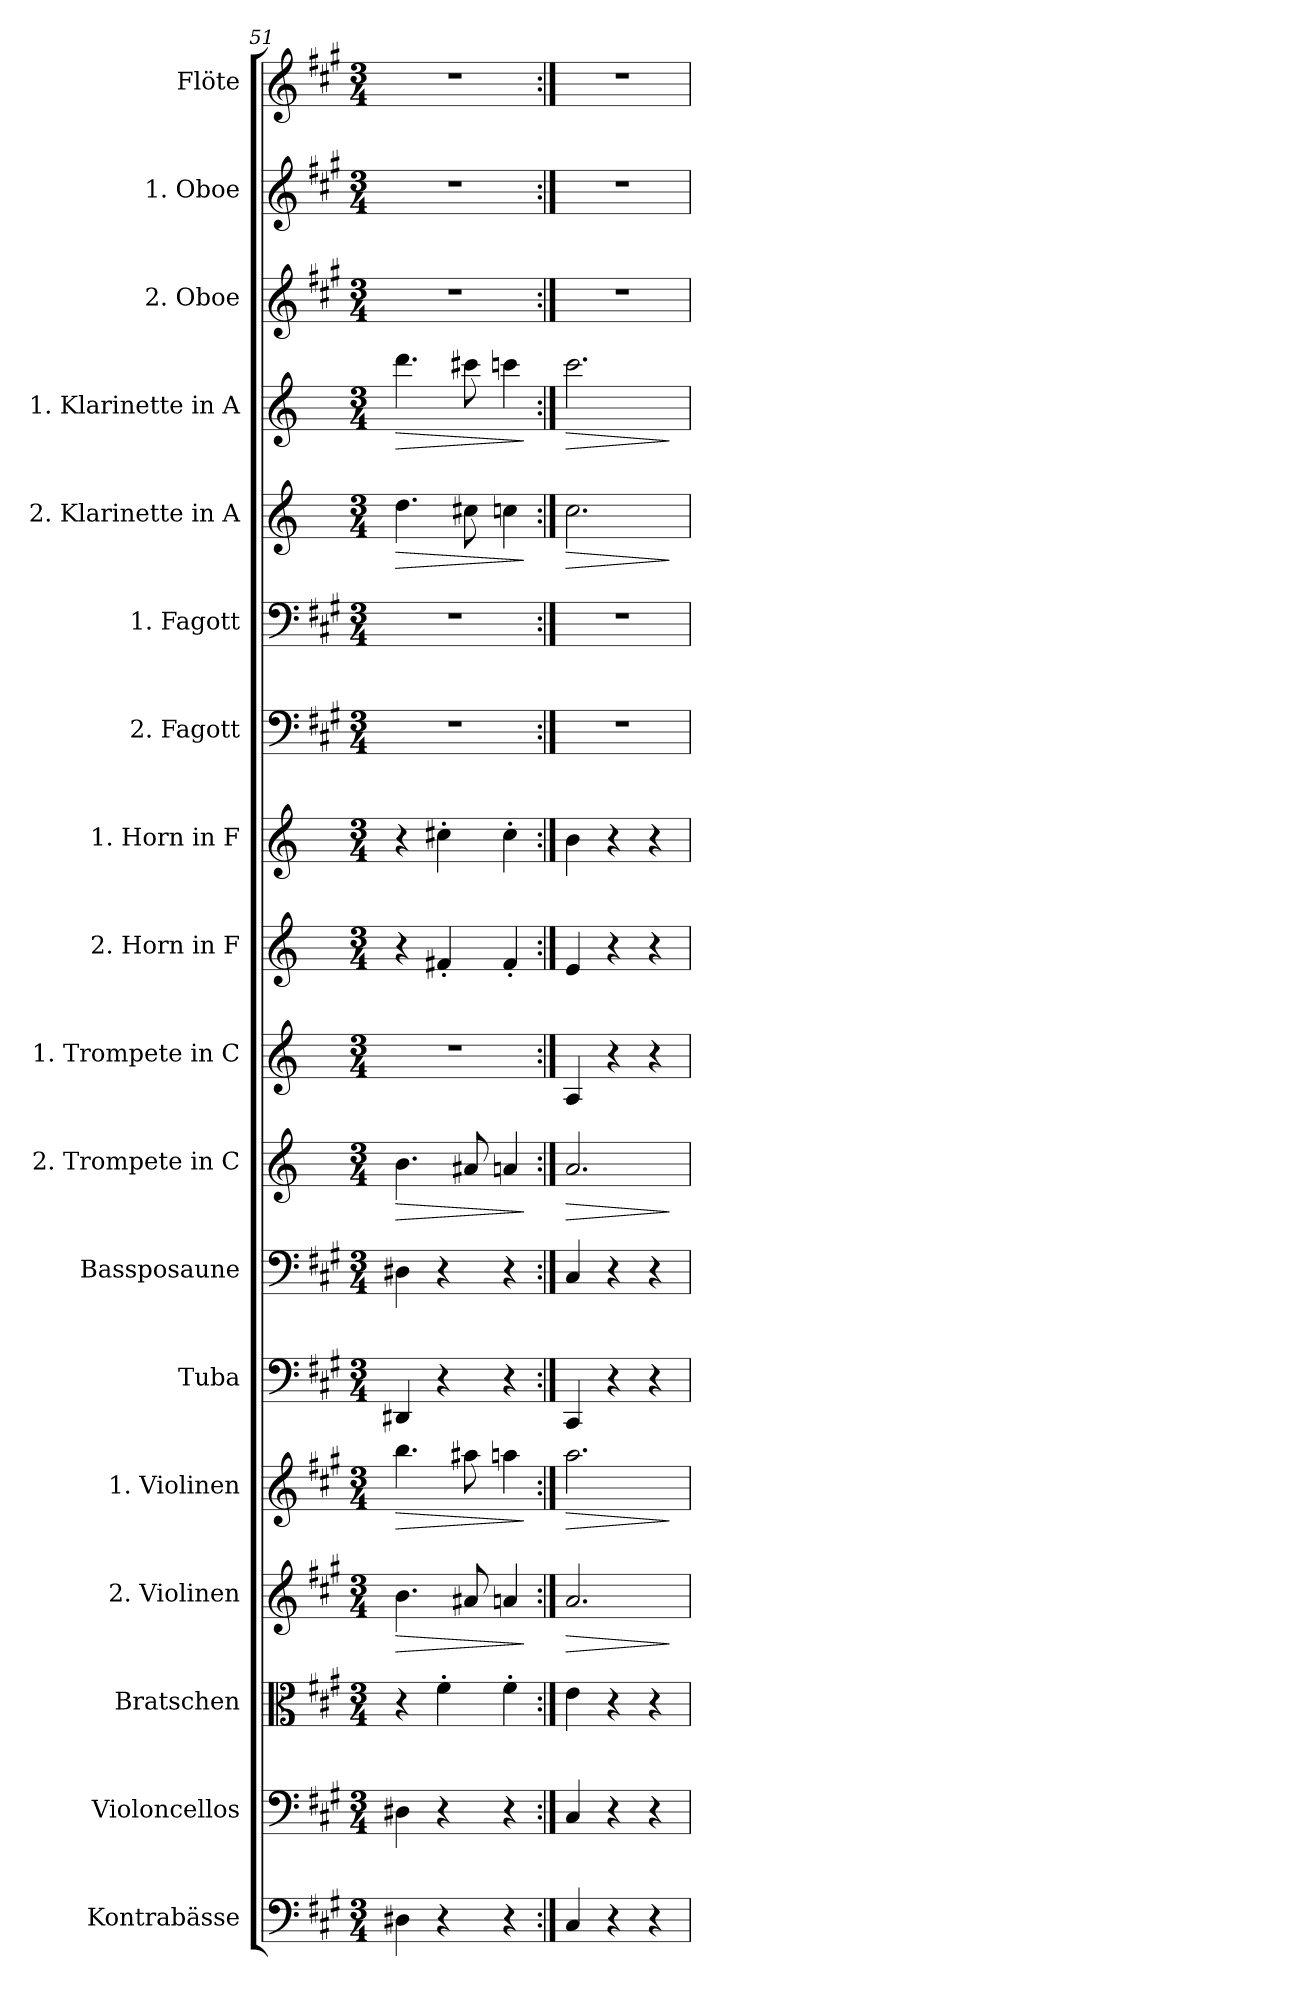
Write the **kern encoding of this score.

**kern	**kern	**kern	**kern	**dynam	**kern	**dynam	**kern	**kern	**kern	**dynam	**kern	**kern	**kern	**kern	**kern	**kern	**dynam	**kern	**dynam	**kern	**kern	**kern
*part18	*part17	*part16	*part15	*part15	*part14	*part14	*part13	*part12	*part11	*part11	*part10	*part9	*part8	*part7	*part6	*part5	*part5	*part4	*part4	*part3	*part2	*part1
*staff18	*staff17	*staff16	*staff15	*staff15	*staff14	*staff14	*staff13	*staff12	*staff11	*staff11	*staff10	*staff9	*staff8	*staff7	*staff6	*staff5	*staff5	*staff4	*staff4	*staff3	*staff2	*staff1
*I"Kontrabässe	*I"Violoncellos	*I"Bratschen	*I"2. Violinen	*	*I"1. Violinen	*	*I"Tuba	*I"Bassposaune	*I"2. Trompete in C	*	*I"1. Trompete in C	*I"2. Horn in F	*I"1. Horn in F	*I"2. Fagott	*I"1. Fagott	*I"2. Klarinette in A	*	*I"1. Klarinette in A	*	*I"2. Oboe	*I"1. Oboe	*I"Flöte
*I'Kbs.	*I'Vcs.	*I'Bran.	*I'2. Vln.	*	*I'1. Vln.	*	*I'Tba.	*I'B.psn.	*	*	*	*	*	*I'2. Fgt.	*I'1. Fgt.	*	*	*	*	*I'2. Ob.	*I'1. Ob.	*I'Fl.
*clefF4	*clefF4	*clefC3	*clefG2	*	*clefG2	*	*clefF4	*clefF4	*clefG2	*	*clefG2	*clefG2	*clefG2	*clefF4	*clefF4	*clefG2	*	*clefG2	*	*clefG2	*clefG2	*clefG2
*ITrd7c12	*	*	*	*	*	*	*	*	*	*	*	*ITrd4c7	*ITrd4c7	*	*	*ITrd2c3	*	*ITrd2c3	*	*	*	*
*k[f#c#g#]	*k[f#c#g#]	*k[f#c#g#]	*k[f#c#g#]	*	*k[f#c#g#]	*	*k[f#c#g#]	*k[f#c#g#]	*k[]	*	*k[]	*k[b-]	*k[b-]	*k[f#c#g#]	*k[f#c#g#]	*k[f#c#g#]	*	*k[f#c#g#]	*	*k[f#c#g#]	*k[f#c#g#]	*k[f#c#g#]
*M3/4	*M3/4	*M3/4	*M3/4	*	*M3/4	*	*M3/4	*M3/4	*M3/4	*	*M3/4	*M3/4	*M3/4	*M3/4	*M3/4	*M3/4	*	*M3/4	*	*M3/4	*M3/4	*M3/4
=51	=51	=51	=51	=51	=51	=51	=51	=51	=51	=51	=51	=51	=51	=51	=51	=51	=51	=51	=51	=51	=51	=51
!	!	!	!	!LO:HP:b	!	!LO:HP:b	!	!	!	!LO:HP:b	!	!	!	!	!	!	!LO:HP:b	!	!LO:HP:b	!	!	!
4DD#X\	4D#X\	4r	4.b\	>	4.bb\	>	4DD#X/	4D#X\	4.b\	>	2.r	4r	4r	2.r	2.r	4.b\	>	4.bb\	>	2.r	2.r	2.r
4r	4r	4f#'\	.	.	.	.	4r	4r	.	.	.	4Bn'/	4f#X'\	.	.	.	.	.	.	.	.	.
.	.	.	8a#X/	.	8aa#X\	.	.	.	8a#X/	.	.	.	.	.	.	8a#X\	.	8aa#X\	.	.	.	.
4r	4r	4f#'\	4an/	.	4aan\	.	4r	4r	4an/	.	.	4B'/	4f#'\	.	.	4an\	.	4aan\	.	.	.	.
.	.	.	.	]	.	]	.	.	.	]	.	.	.	.	.	.	]	.	]	.	.	.
=52:|!	=52:|!	=52:|!	=52:|!	=52:|!	=52:|!	=52:|!	=52:|!	=52:|!	=52:|!	=52:|!	=52:|!	=52:|!	=52:|!	=52:|!	=52:|!	=52:|!	=52:|!	=52:|!	=52:|!	=52:|!	=52:|!	=52:|!
!	!	!	!	!LO:HP:b	!	!LO:HP:b	!	!	!	!LO:HP:b	!	!	!	!	!	!	!LO:HP:b	!	!LO:HP:b	!	!	!
4CC#/	4C#/	4e\	2.a/	>	2.aa\	>	4CC#/	4C#/	2.a/	>	4A/	4A/	4e\	2.r	2.r	2.a\	>	2.aa\	>	2.r	2.r	2.r
4r	4r	4r	.	.	.	.	4r	4r	.	.	4r	4r	4r	.	.	.	.	.	.	.	.	.
4r	4r	4r	.	.	.	.	4r	4r	.	.	4r	4r	4r	.	.	.	.	.	.	.	.	.
.	.	.	.	]	.	]	.	.	.	]	.	.	.	.	.	.	]	.	]	.	.	.
=	=	=	=	=	=	=	=	=	=	=	=	=	=	=	=	=	=	=	=	=	=	=
*-	*-	*-	*-	*-	*-	*-	*-	*-	*-	*-	*-	*-	*-	*-	*-	*-	*-	*-	*-	*-	*-	*-
